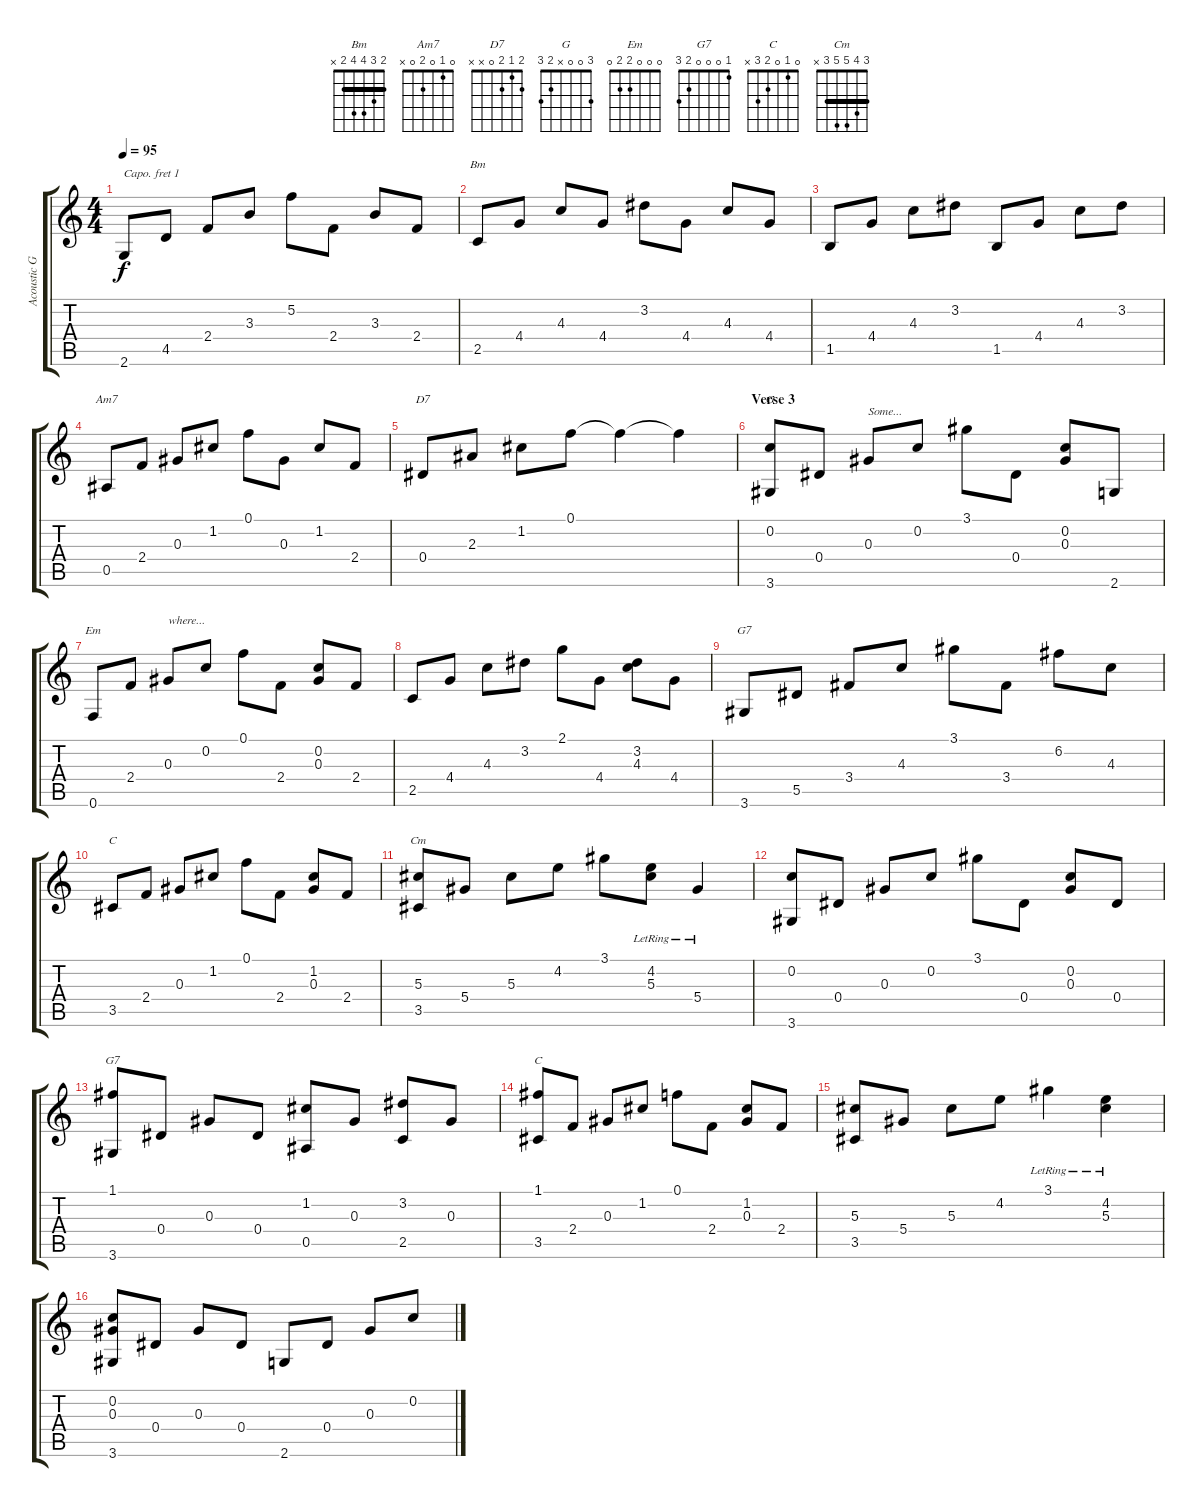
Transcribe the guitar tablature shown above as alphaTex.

\track ("Acoustic Guitar" "Acoustic G") {instrument acousticguitarsteel}
\staff {score tabs}
\capo 1
\tuning (E4 B3 G3 D3 A2 E2) {hide}
\chord ("Bm" 2 3 4 4 2 x) {barre 2}
\chord ("Am7" 0 1 0 2 0 x)
\chord ("D7" 2 1 2 0 x x)
\chord ("G" 3 0 0 x 2 3)
\chord ("Em" 0 0 0 2 2 0)
\chord ("G7" 3 3 4 3 5 3) {barre 3}
\chord ("C" 3 1 0 2 3 x)
\chord ("Cm" 3 4 5 5 3 x) {barre 3}
\chord ("G7" 1 0 0 0 2 3)
\chord ("C" 0 1 0 2 3 x)
\ts (4 4)
\tempo 95
\clef g2
\ks c
2.6.8{dy f} 4.5.8 2.4.8 3.3.8 5.2.8 2.4.8 3.3.8 2.4.8 |
2.5.8{ch "Bm"} 4.4.8 4.3.8 4.4.8 3.2.8 4.4.8 4.3.8 4.4.8 |
1.5.8 4.4.8 4.3.8 3.2.8 1.5.8 4.4.8 4.3.8 3.2.8 |
0.5.8{ch "Am7"} 2.4.8 0.3.8 1.2.8 0.1.8 0.3.8 1.2.8 2.4.8 |
0.4.8{ch "D7"} 2.3.8 1.2.8 0.1.8 0.1{t}.4 0.1{t}.4 |
\section ("" "Verse 3")
(0.2 3.6).8{ch "G"} 0.4.8 0.3.8{txt "Some..."} 0.2.8 3.1.8 0.4.8 (0.2 0.3).8 2.6.8 |
0.6.8{ch "Em"} 2.4.8 0.3.8{txt "where..."} 0.2.8 0.1.8 2.4.8 (0.2 0.3).8 2.4.8 |
2.5.8 4.4.8 4.3.8 3.2.8 2.1.8 4.4.8 (3.2 4.3).8 4.4.8 |
3.6.8{ch "G7"} 5.5.8 3.4.8 4.3.8 3.1.8 3.4.8 6.2.8 4.3.8 |
3.5.8{ch "C"} 2.4.8 0.3.8 1.2.8 0.1.8 2.4.8 (1.2 0.3).8 2.4.8 |
(5.3 3.5).8{ch "Cm"} 5.4.8 5.3.8 4.2.8 3.1.8 (4.2{lr} 5.3{lr}).8 5.4{lr}.4 |
(0.2 3.6).8 0.4.8 0.3.8 0.2.8 3.1.8 0.4.8 (0.2 0.3).8 0.4.8 |
(1.1 3.6).8{ch "G7"} 0.4.8 0.3.8 0.4.8 (1.2 0.5).8 0.3.8 (3.2 2.5).8 0.3.8 |
(1.1 3.5).8{ch "C"} 2.4.8 0.3.8 1.2.8 0.1.8 2.4.8 (1.2 0.3).8 2.4.8 |
(5.3 3.5).8 5.4.8 5.3.8 4.2.8 3.1{lr}.4 (4.2{lr} 5.3{lr}).4 |
(0.2 0.3 3.6).8 0.4.8 0.3.8 0.4.8 2.6.8 0.4.8 0.3.8 0.2.8
